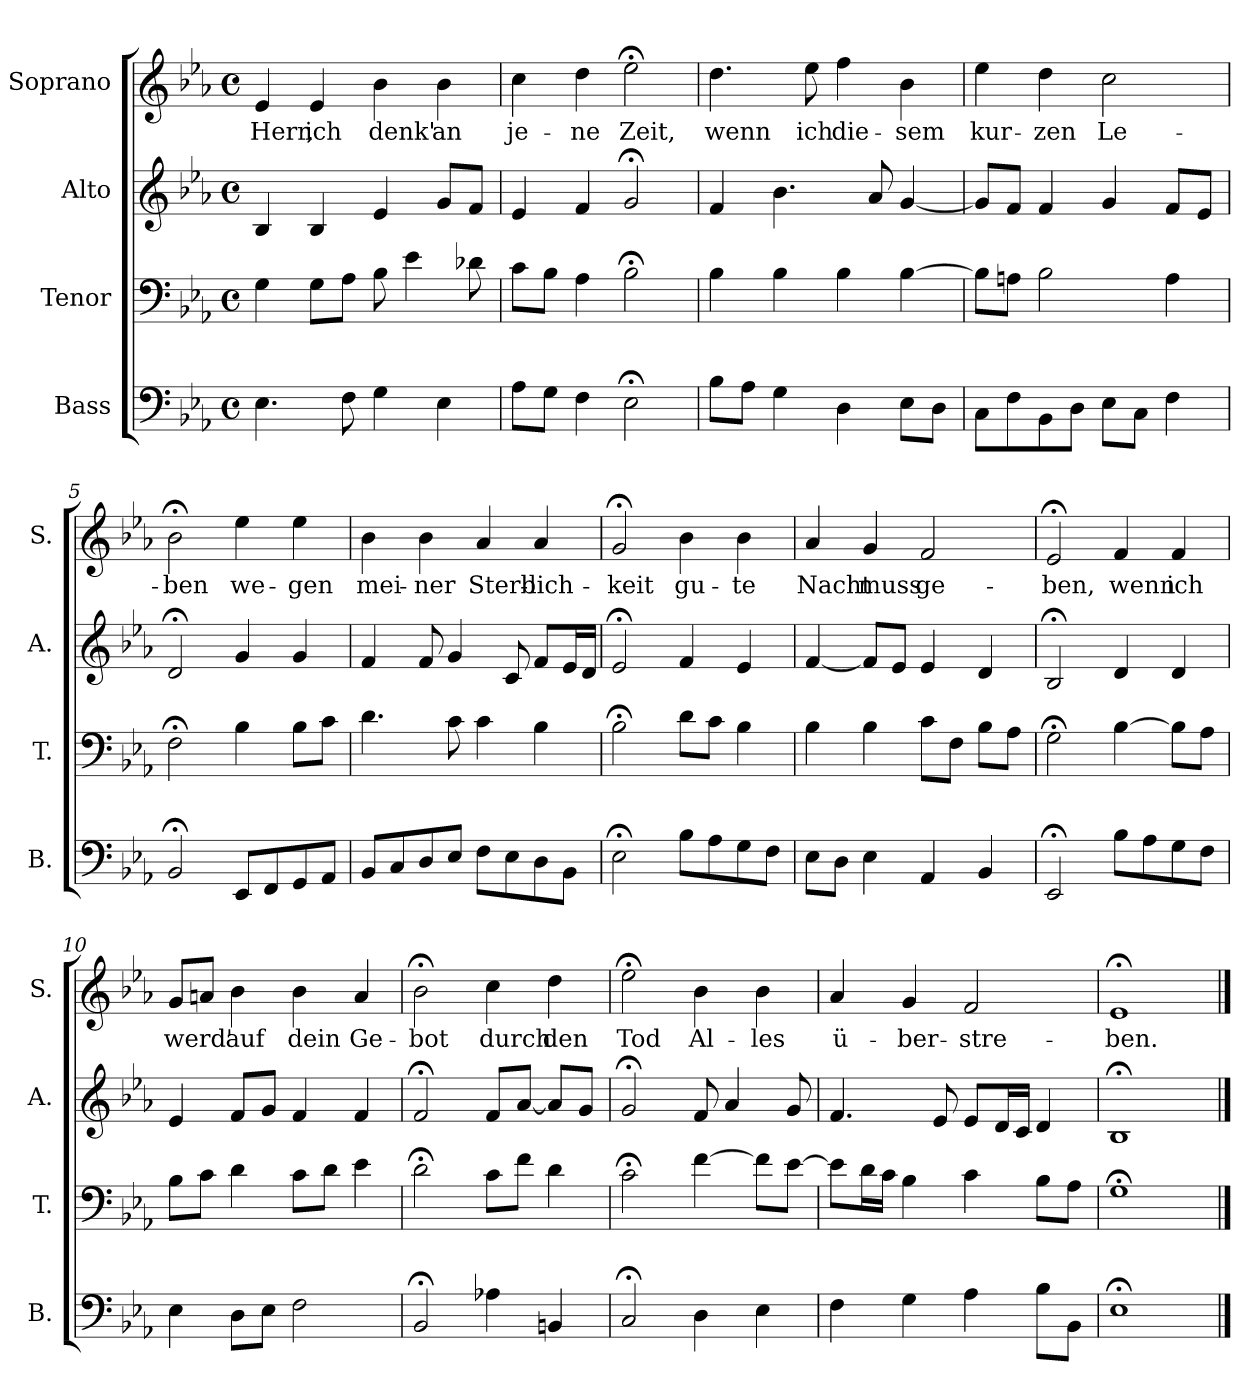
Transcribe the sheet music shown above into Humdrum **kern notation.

**kern	**kern	**kern	**kern	**text
*part4	*part3	*part2	*part1	*part1
*staff4	*staff3	*staff2	*staff1	*staff1
*I"Bass	*I"Tenor	*I"Alto	*I"Soprano	*
*I'B.	*I'T.	*I'A.	*I'S.	*
*clefF4	*clefF4	*clefG2	*clefG2	*
*k[b-e-a-]	*k[b-e-a-]	*k[b-e-a-]	*k[b-e-a-]	*
*E-:	*E-:	*E-:	*E-:	*
*M4/4	*M4/4	*M4/4	*M4/4	*
*met(c)	*met(c)	*met(c)	*met(c)	*
=1	=1	=1	=1	=1
!	!	!	!	!LO:LY:b
4.E-\	4G\	4B-/	4e-/	Herr,
!	!	!	!	!LO:LY:b
.	8G\L	4B-/	4e-/	ich
8F\	8A-\J	.	.	.
!	!	!	!	!LO:LY:b
4G\	8B-\	4e-/	4b-\	denk'
.	4e-\	.	.	.
!	!	!	!	!LO:LY:b
4E-\	.	8g/L	4b-\	an
.	8d-X\	8f/J	.	.
=2	=2	=2	=2	=2
!	!	!	!	!LO:LY:b
8A-\L	8c\L	4e-/	4cc\	je-
8G\J	8B-\J	.	.	.
!	!	!	!	!LO:LY:b
4F\	4A-\	4f/	4dd\	-ne
!	!	!	!	!LO:LY:b
2E-;<\	2B-;<\	2g;</	2ee-;<\	Zeit,
=3	=3	=3	=3	=3
!	!	!	!	!LO:LY:b
8B-\L	4B-\	4f/	4.dd\	wenn
8A-\J	.	.	.	.
4G\	4B-\	4.b-\	.	.
!	!	!	!	!LO:LY:b
.	.	.	8ee-\	ich
!	!	!	!	!LO:LY:b
4D\	4B-\	.	4ff\	die-
.	.	8a-/	.	.
!	!	!	!	!LO:LY:b
8E-\L	[4B-\	[4g/	4b-\	-sem
8D\J	.	.	.	.
=4	=4	=4	=4	=4
!	!	!	!	!LO:LY:b
8C\L	8B-\L]	8g/L]	4ee-\	kur-
8F\	8An\J	8f/J	.	.
!	!	!	!	!LO:LY:b
8BB-\	2B-\	4f/	4dd\	-zen
8D\J	.	.	.	.
!	!	!	!	!LO:LY:b
8E-\L	.	4g/	2cc\	Le-
8C\J	.	.	.	.
4F\	4A\	8f/L	.	.
.	.	8e-/J	.	.
=5	=5	=5	=5	=5
!	!	!	!	!LO:LY:b
2BB-;</	2F;<\	2d;</	2b-;<\	-ben
!	!	!	!	!LO:LY:b
8EE-/L	4B-\	4g/	4ee-\	we-
8FF/	.	.	.	.
!	!	!	!	!LO:LY:b
8GG/	8B-\L	4g/	4ee-\	-gen
8AA-/J	8c\J	.	.	.
!!LO:LB:g=z
=6	=6	=6	=6	=6
!	!	!	!	!LO:LY:b
8BB-/L	4.d\	4f/	4b-\	mei-
8C/	.	.	.	.
!	!	!	!	!LO:LY:b
8D/	.	8f/	4b-\	-ner
8E-/J	8c\	4g/	.	.
!	!	!	!	!LO:LY:b
8F\L	4c\	.	4a-/	Sterb-
8E-\	.	8c/	.	.
!	!	!	!	!LO:LY:b
8D\	4B-\	8f/L	4a-/	-lich-
8BB-\J	.	16e-/L	.	.
.	.	16d/JJ	.	.
=7	=7	=7	=7	=7
!	!	!	!	!LO:LY:b
2E-;<\	2B-;<\	2e-;</	2g;</	-keit
!	!	!	!	!LO:LY:b
8B-\L	8d\L	4f/	4b-\	gu-
8A-\	8c\J	.	.	.
!	!	!	!	!LO:LY:b
8G\	4B-\	4e-/	4b-\	-te
8F\J	.	.	.	.
=8	=8	=8	=8	=8
!	!	!	!	!LO:LY:b
8E-\L	4B-\	[4f/	4a-/	Nacht
8D\J	.	.	.	.
!	!	!	!	!LO:LY:b
4E-\	4B-\	8f/L]	4g/	muss
.	.	8e-/J	.	.
!	!	!	!	!LO:LY:b
4AA-/	8c\L	4e-/	2f/	ge-
.	8F\J	.	.	.
4BB-/	8B-\L	4d/	.	.
.	8A-\J	.	.	.
=9	=9	=9	=9	=9
!	!	!	!	!LO:LY:b
2EE-;</	2G;<\	2B-;</	2e-;</	-ben,
!	!	!	!	!LO:LY:b
8B-\L	[4B-\	4d/	4f/	wenn
8A-\	.	.	.	.
!	!	!	!	!LO:LY:b
8G\	8B-\L]	4d/	4f/	ich
8F\J	8A-\J	.	.	.
!!LO:PB:g=z
=10	=10	=10	=10	=10
!	!	!	!	!LO:LY:b
4E-\	8B-\L	4e-/	8g/L	werd'
.	8c\J	.	8an/J	.
!	!	!	!	!LO:LY:b
8D\L	4d\	8f/L	4b-\	auf
8E-\J	.	8g/J	.	.
!	!	!	!	!LO:LY:b
2F\	8c\L	4f/	4b-\	dein
.	8d\J	.	.	.
!	!	!	!	!LO:LY:b
.	4e-\	4f/	4a/	Ge-
=11	=11	=11	=11	=11
!	!	!	!	!LO:LY:b
2BB-;</	2d;<\	2f;</	2b-;<\	-bot
!	!	!	!	!LO:LY:b
4A-X\	8c\L	8f/L	4cc\	durch
.	8f\J	[8a-/J	.	.
!	!	!	!	!LO:LY:b
4BBn/	4d\	8a-/L]	4dd\	den
.	.	8g/J	.	.
=12	=12	=12	=12	=12
!	!	!	!	!LO:LY:b
2C;</	2c;<\	2g;</	2ee-;<\	Tod
!	!	!	!	!LO:LY:b
4D\	[4f\	8f/	4b-\	Al-
.	.	4a-/	.	.
!	!	!	!	!LO:LY:b
4E-\	8f\L]	.	4b-\	-les
.	[8e-\J	8g/	.	.
=13	=13	=13	=13	=13
!	!	!	!	!LO:LY:b
4F\	8e-\L]	4.f/	4a-/	ü-
.	16d\L	.	.	.
.	16c\JJ	.	.	.
!	!	!	!	!LO:LY:b
4G\	4B-\	.	4g/	-ber-
.	.	8e-/	.	.
!	!	!	!	!LO:LY:b
4A-\	4c\	8e-/L	2f/	-stre-
.	.	16d/L	.	.
.	.	16c/JJ	.	.
8B-\L	8B-\L	4d/	.	.
8BB-\J	8A-\J	.	.	.
=14	=14	=14	=14	=14
!	!	!	!	!LO:LY:b
1E-;<	1G;<	1B-;<	1e-;<	-ben.
==	==	==	==	==
*-	*-	*-	*-	*-
